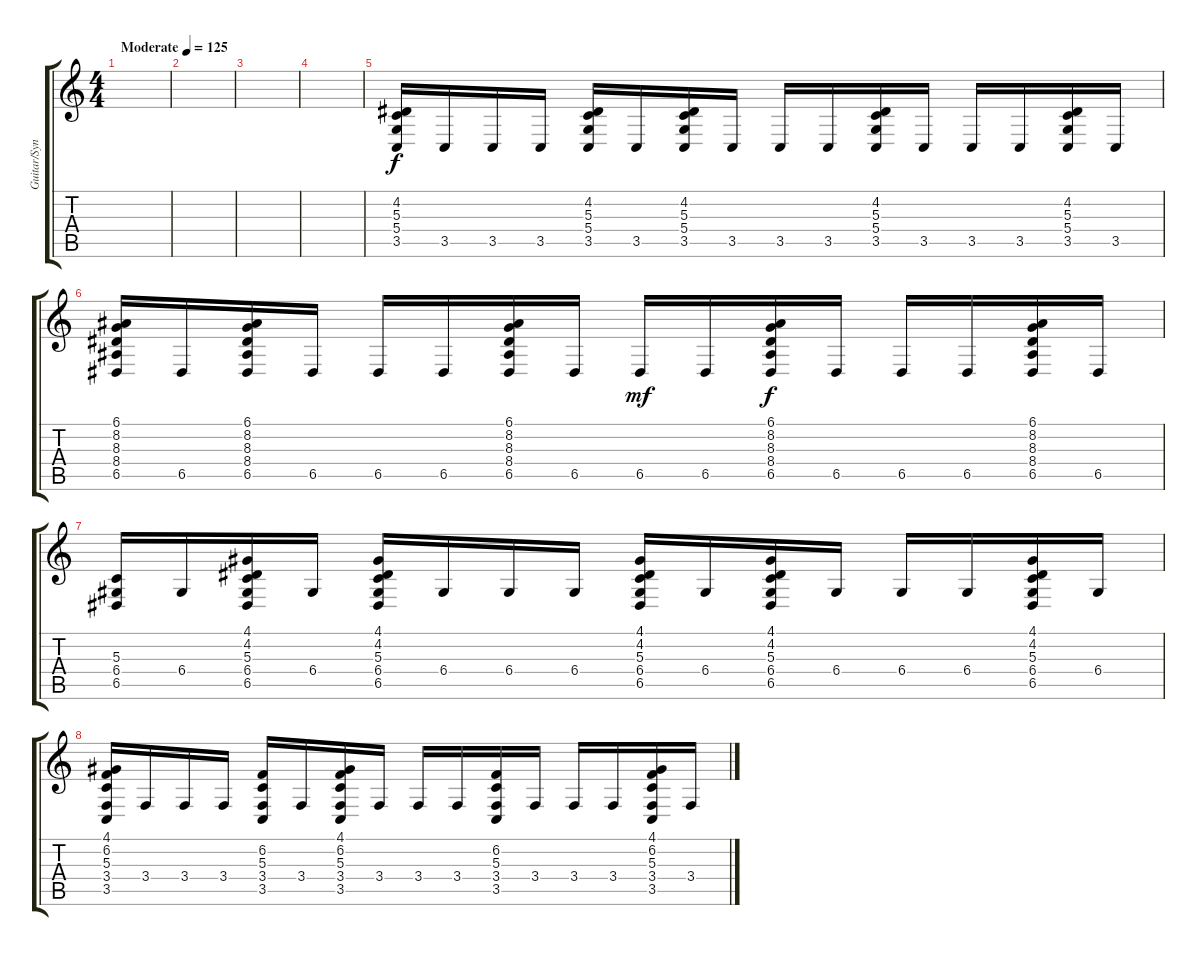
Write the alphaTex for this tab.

\track ("Guitar/Synth" "Guitar/Syn") {instrument lead2sawtooth}
\staff {score tabs}
\tuning (E4 B3 G3 D3 A2 E2) {hide}
\ts (4 4)
\tempo (125 "Moderate")
\clef g2
\ks c
|
|
|
|
(4.2 5.3 5.4 3.5).16 3.5.16 3.5.16 3.5.16 (4.2 5.3 5.4 3.5).16 3.5.16 (4.2 5.3 5.4 3.5).16 3.5.16 3.5.16 3.5.16 (4.2 5.3 5.4 3.5).16 3.5.16 3.5.16 3.5.16 (4.2 5.3 5.4 3.5).16 3.5.16 |
(6.1 8.2 8.3 8.4 6.5).16 6.5.16 (6.1 8.2 8.3 8.4 6.5).16 6.5.16 6.5.16 6.5.16 (6.1 8.2 8.3 8.4 6.5).16 6.5.16 6.5.16{dy mf} 6.5.16 (6.1 8.2 8.3 8.4 6.5).16{dy f} 6.5.16 6.5.16 6.5.16 (6.1 8.2 8.3 8.4 6.5).16 6.5.16 |
(5.3 6.4 6.5).16 6.4.16 (4.1 4.2 5.3 6.4 6.5).16 6.4.16 (4.1 4.2 5.3 6.4 6.5).16 6.4.16 6.4.16 6.4.16 (4.1 4.2 5.3 6.4 6.5).16 6.4.16 (4.1 4.2 5.3 6.4 6.5).16 6.4.16 6.4.16 6.4.16 (4.1 4.2 5.3 6.4 6.5).16 6.4.16 |
(4.1 6.2 5.3 3.4 3.5).16 3.4.16 3.4.16 3.4.16 (6.2 5.3 3.4 3.5).16 3.4.16 (4.1 6.2 5.3 3.4 3.5).16 3.4.16 3.4.16 3.4.16 (6.2 5.3 3.4 3.5).16 3.4.16 3.4.16 3.4.16 (4.1 6.2 5.3 3.4 3.5).16 3.4.16
